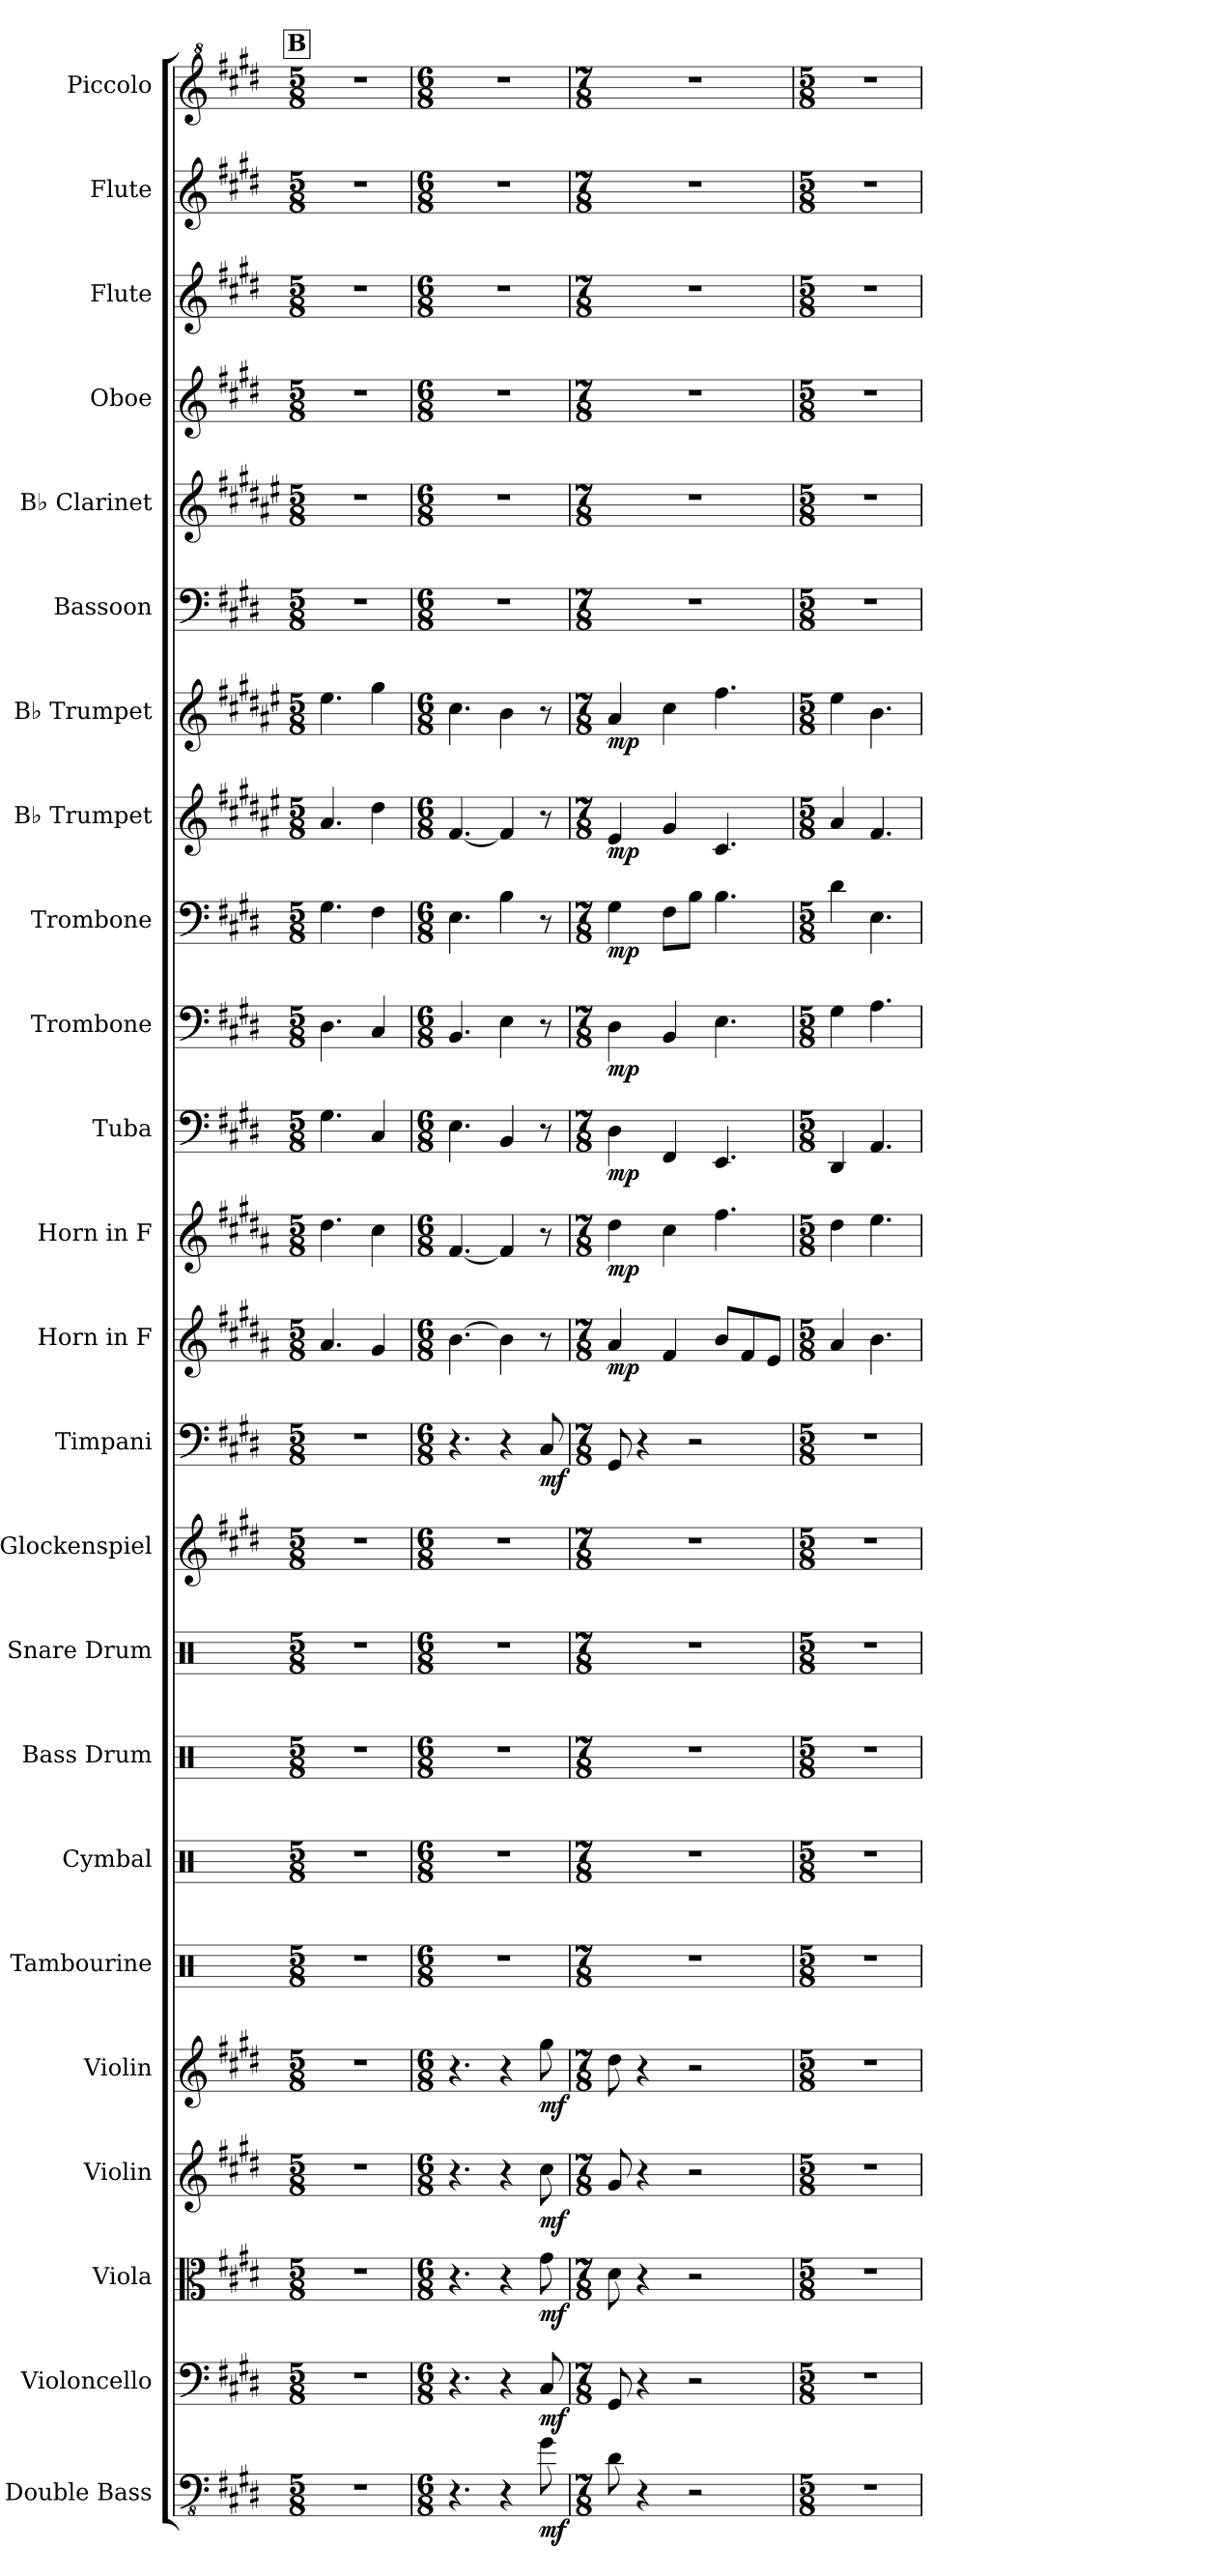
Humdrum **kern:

**kern	**dynam	**kern	**dynam	**kern	**dynam	**kern	**dynam	**kern	**dynam	**kern	**kern	**kern	**kern	**kern	**kern	**dynam	**kern	**dynam	**kern	**dynam	**kern	**dynam	**kern	**dynam	**kern	**dynam	**kern	**dynam	**kern	**dynam	**kern	**kern	**kern	**kern	**kern	**kern
*part24	*part24	*part23	*part23	*part22	*part22	*part21	*part21	*part20	*part20	*part19	*part18	*part17	*part16	*part15	*part14	*part14	*part13	*part13	*part12	*part12	*part11	*part11	*part10	*part10	*part9	*part9	*part8	*part8	*part7	*part7	*part6	*part5	*part4	*part3	*part2	*part1
*staff24	*staff24	*staff23	*staff23	*staff22	*staff22	*staff21	*staff21	*staff20	*staff20	*staff19	*staff18	*staff17	*staff16	*staff15	*staff14	*staff14	*staff13	*staff13	*staff12	*staff12	*staff11	*staff11	*staff10	*staff10	*staff9	*staff9	*staff8	*staff8	*staff7	*staff7	*staff6	*staff5	*staff4	*staff3	*staff2	*staff1
*I"Double Bass	*	*I"Violoncello	*	*I"Viola	*	*I"Violin	*	*I"Violin	*	*I"Tambourine	*I"Cymbal	*I"Bass Drum	*I"Snare Drum	*I"Glockenspiel	*I"Timpani	*	*I"Horn in F	*	*I"Horn in F	*	*I"Tuba	*	*I"Trombone	*	*I"Trombone	*	*I"B♭ Trumpet	*	*I"B♭ Trumpet	*	*I"Bassoon	*I"B♭ Clarinet	*I"Oboe	*I"Flute	*I"Flute	*I"Piccolo
*I'Db.	*	*I'Vc.	*	*I'Vla.	*	*I'Vln.	*	*I'Vln.	*	*I'Tamb.	*I'Cym.	*I'B. Dr.	*I'Sn. Dr.	*I'Glk.	*I'Timp.	*	*	*	*	*	*I'Tba.	*	*I'Tbn.	*	*I'Tbn.	*	*I'B♭ Tpt.	*	*I'B♭ Tpt.	*	*I'Bsn.	*I'B♭ Cl.	*I'Ob.	*I'Fl.	*I'Fl.	*I'Picc.
*clefFv4	*	*clefF4	*	*clefC3	*	*clefG2	*	*clefG2	*	*clefX	*clefX	*clefX	*clefX	*clefG2	*clefF4	*	*clefG2	*	*clefG2	*	*clefF4	*	*clefF4	*	*clefF4	*	*clefG2	*	*clefG2	*	*clefF4	*clefG2	*clefG2	*clefG2	*clefG2	*clefG^2
*ITrd7c12	*	*	*	*	*	*	*	*	*	*	*	*	*	*ITrd-14c-24	*	*	*ITrd4c7	*	*ITrd4c7	*	*	*	*	*	*	*	*ITrd1c2	*	*ITrd1c2	*	*	*ITrd1c2	*	*	*	*ITrd-7c-12
*k[f#c#g#d#]	*	*k[f#c#g#d#]	*	*k[f#c#g#d#]	*	*k[f#c#g#d#]	*	*k[f#c#g#d#]	*	*k[]	*k[]	*k[]	*k[]	*k[f#c#g#d#]	*k[f#c#g#d#]	*	*k[f#c#g#d#]	*	*k[f#c#g#d#]	*	*k[f#c#g#d#]	*	*k[f#c#g#d#]	*	*k[f#c#g#d#]	*	*k[f#c#g#d#]	*	*k[f#c#g#d#]	*	*k[f#c#g#d#]	*k[f#c#g#d#]	*k[f#c#g#d#]	*k[f#c#g#d#]	*k[f#c#g#d#]	*k[f#c#g#d#]
*M5/8	*	*M5/8	*	*M5/8	*	*M5/8	*	*M5/8	*	*M5/8	*M5/8	*M5/8	*M5/8	*M5/8	*M5/8	*	*M5/8	*	*M5/8	*	*M5/8	*	*M5/8	*	*M5/8	*	*M5/8	*	*M5/8	*	*M5/8	*M5/8	*M5/8	*M5/8	*M5/8	*M5/8
!!LO:REH:place=s1:a:B:fs=14:t=B
=13	=13	=13	=13	=13	=13	=13	=13	=13	=13	=13	=13	=13	=13	=13	=13	=13	=13	=13	=13	=13	=13	=13	=13	=13	=13	=13	=13	=13	=13	=13	=13	=13	=13	=13	=13	=13
8%5r	.	8%5r	.	8%5r	.	8%5r	.	8%5r	.	8%5r	8%5r	8%5r	8%5r	8%5r	8%5r	.	4.d#/	.	4.g#\	.	4.G#\	.	4.D#\	.	4.G#\	.	4.g#/	.	4.dd#\	.	8%5r	8%5r	8%5r	8%5r	8%5r	8%5r
.	.	.	.	.	.	.	.	.	.	.	.	.	.	.	.	.	4c#/	.	4f#\	.	4C#/	.	4C#/	.	4F#\	.	4cc#\	.	4ff#\	.	.	.	.	.	.	.
=14	=14	=14	=14	=14	=14	=14	=14	=14	=14	=14	=14	=14	=14	=14	=14	=14	=14	=14	=14	=14	=14	=14	=14	=14	=14	=14	=14	=14	=14	=14	=14	=14	=14	=14	=14	=14
*M6/8	*	*M6/8	*	*M6/8	*	*M6/8	*	*M6/8	*	*M6/8	*M6/8	*M6/8	*M6/8	*M6/8	*M6/8	*	*M6/8	*	*M6/8	*	*M6/8	*	*M6/8	*	*M6/8	*	*M6/8	*	*M6/8	*	*M6/8	*M6/8	*M6/8	*M6/8	*M6/8	*M6/8
4.r	.	4.r	.	4.r	.	4.r	.	4.r	.	2.r	2.r	2.r	2.r	2.r	4.r	.	[4.e\	.	[4.B/	.	4.E\	.	4.BB/	.	4.E\	.	[4.e/	.	4.b\	.	2.r	2.r	2.r	2.r	2.r	2.r
4r	.	4r	.	4r	.	4r	.	4r	.	.	.	.	.	.	4r	.	4e\]	.	4B/]	.	4BB/	.	4E\	.	4B\	.	4e/]	.	4a\	.	.	.	.	.	.	.
!	!LO:DY:b	!	!LO:DY:b	!	!LO:DY:b	!	!LO:DY:b	!	!LO:DY:b	!	!	!	!	!	!	!LO:DY:b	!	!	!	!	!	!	!	!	!	!	!	!	!	!	!	!	!	!	!	!
8GG#\	mf	8C#/	mf	8g#\	mf	8cc#\	mf	8gg#\	mf	.	.	.	.	.	8C#/	mf	8r	.	8r	.	8r	.	8r	.	8r	.	8r	.	8r	.	.	.	.	.	.	.
=15	=15	=15	=15	=15	=15	=15	=15	=15	=15	=15	=15	=15	=15	=15	=15	=15	=15	=15	=15	=15	=15	=15	=15	=15	=15	=15	=15	=15	=15	=15	=15	=15	=15	=15	=15	=15
*M7/8	*	*M7/8	*	*M7/8	*	*M7/8	*	*M7/8	*	*M7/8	*M7/8	*M7/8	*M7/8	*M7/8	*M7/8	*	*M7/8	*	*M7/8	*	*M7/8	*	*M7/8	*	*M7/8	*	*M7/8	*	*M7/8	*	*M7/8	*M7/8	*M7/8	*M7/8	*M7/8	*M7/8
!	!	!	!	!	!	!	!	!	!	!	!	!	!	!	!	!	!	!LO:DY:b	!	!LO:DY:b	!	!LO:DY:b	!	!LO:DY:b	!	!LO:DY:b	!	!LO:DY:b	!	!LO:DY:b	!	!	!	!	!	!
8DD#\	.	8GG#/	.	8d#\	.	8g#/	.	8dd#\	.	2..r	2..r	2..r	2..r	2..r	8GG#/	.	4d#/	mp	4g#\	mp	4D#\	mp	4D#\	mp	4G#\	mp	4d#/	mp	4g#/	mp	2..r	2..r	2..r	2..r	2..r	2..r
4r	.	4r	.	4r	.	4r	.	4r	.	.	.	.	.	.	4r	.	.	.	.	.	.	.	.	.	.	.	.	.	.	.	.	.	.	.	.	.
.	.	.	.	.	.	.	.	.	.	.	.	.	.	.	.	.	4B/	.	4f#\	.	4FF#/	.	4BB/	.	8F#\L	.	4f#/	.	4b\	.	.	.	.	.	.	.
2r	.	2r	.	2r	.	2r	.	2r	.	.	.	.	.	.	2r	.	.	.	.	.	.	.	.	.	8B\J	.	.	.	.	.	.	.	.	.	.	.
.	.	.	.	.	.	.	.	.	.	.	.	.	.	.	.	.	8e/L	.	4.b\	.	4.EE/	.	4.E\	.	4.B\	.	4.B/	.	4.ee\	.	.	.	.	.	.	.
.	.	.	.	.	.	.	.	.	.	.	.	.	.	.	.	.	8B/	.	.	.	.	.	.	.	.	.	.	.	.	.	.	.	.	.	.	.
.	.	.	.	.	.	.	.	.	.	.	.	.	.	.	.	.	8A/J	.	.	.	.	.	.	.	.	.	.	.	.	.	.	.	.	.	.	.
=16	=16	=16	=16	=16	=16	=16	=16	=16	=16	=16	=16	=16	=16	=16	=16	=16	=16	=16	=16	=16	=16	=16	=16	=16	=16	=16	=16	=16	=16	=16	=16	=16	=16	=16	=16	=16
*M5/8	*	*M5/8	*	*M5/8	*	*M5/8	*	*M5/8	*	*M5/8	*M5/8	*M5/8	*M5/8	*M5/8	*M5/8	*	*M5/8	*	*M5/8	*	*M5/8	*	*M5/8	*	*M5/8	*	*M5/8	*	*M5/8	*	*M5/8	*M5/8	*M5/8	*M5/8	*M5/8	*M5/8
8%5r	.	8%5r	.	8%5r	.	8%5r	.	8%5r	.	8%5r	8%5r	8%5r	8%5r	8%5r	8%5r	.	4d#/	.	4g#\	.	4DD#/	.	4G#\	.	4d#\	.	4g#/	.	4dd#\	.	8%5r	8%5r	8%5r	8%5r	8%5r	8%5r
.	.	.	.	.	.	.	.	.	.	.	.	.	.	.	.	.	4.e\	.	4.a\	.	4.AA/	.	4.A\	.	4.E\	.	4.e/	.	4.a\	.	.	.	.	.	.	.
=	=	=	=	=	=	=	=	=	=	=	=	=	=	=	=	=	=	=	=	=	=	=	=	=	=	=	=	=	=	=	=	=	=	=	=	=
*-	*-	*-	*-	*-	*-	*-	*-	*-	*-	*-	*-	*-	*-	*-	*-	*-	*-	*-	*-	*-	*-	*-	*-	*-	*-	*-	*-	*-	*-	*-	*-	*-	*-	*-	*-	*-
